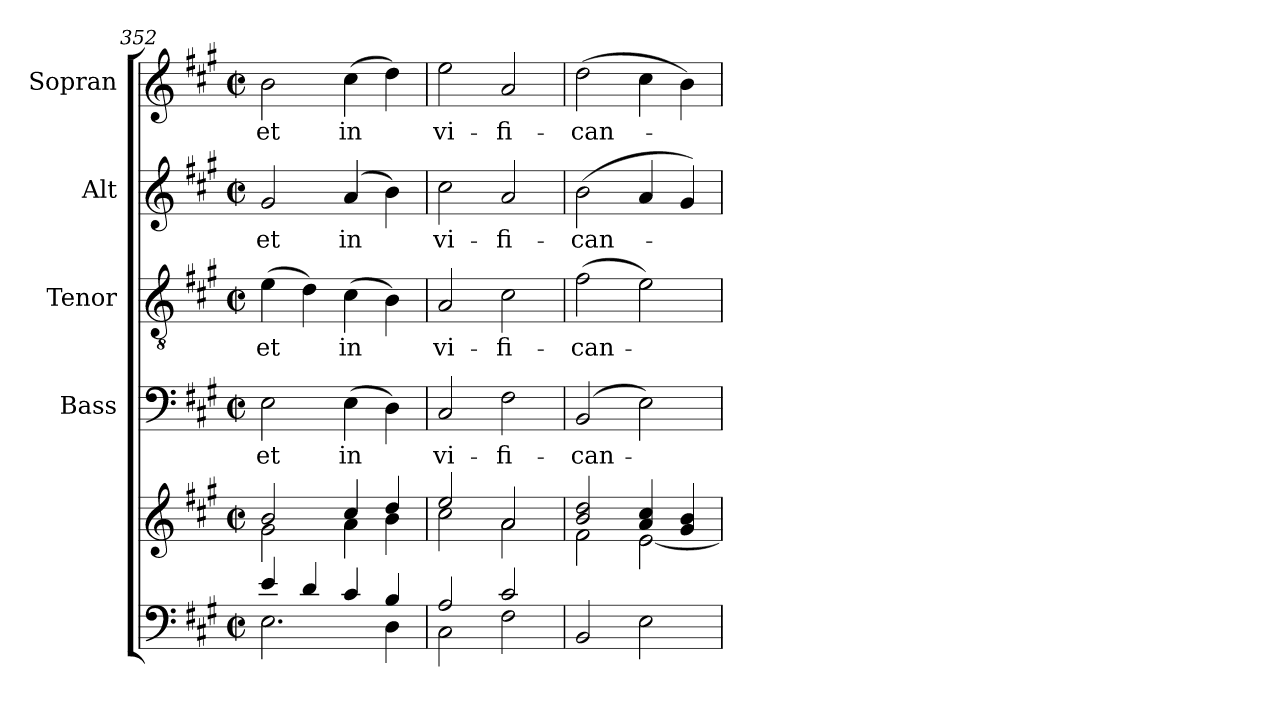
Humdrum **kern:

**kern	**kern	**kern	**text	**kern	**text	**kern	**text	**kern	**text
*part5	*part5	*part4	*part4	*part3	*part3	*part2	*part2	*part1	*part1
*staff6	*staff5	*staff4	*staff4	*staff3	*staff3	*staff2	*staff2	*staff1	*staff1
*	*	*I"Bass	*	*I"Tenor	*	*I"Alt	*	*I"Sopran	*
*	*	*I'B.	*	*I'T.	*	*I'A.	*	*I'S.	*
!!LO:PB:g=z
*clefF4	*clefG2	*clefF4	*	*clefGv2	*	*clefG2	*	*clefG2	*
*k[f#c#g#]	*k[f#c#g#]	*k[f#c#g#]	*	*k[f#c#g#]	*	*k[f#c#g#]	*	*k[f#c#g#]	*
*A:	*A:	*A:	*	*A:	*	*A:	*	*A:	*
*M2/2	*M2/2	*M2/2	*	*M2/2	*	*M2/2	*	*M2/2	*
*met(c|)	*met(c|)	*met(c|)	*	*met(c|)	*	*met(c|)	*	*met(c|)	*
=352	=352	=352	=352	=352	=352	=352	=352	=352	=352
*^	*^	*	*	*	*	*	*	*	*
!	!	!	!	!	!LO:LY:b	!	!LO:LY:b	!	!LO:LY:b	!	!LO:LY:b
4e/	2.E\	2b/	2g#\	2E\	et	(>4e\	et	2g#/	et	2b\	et
4d/	.	.	.	.	.	4d\)	.	.	.	.	.
!	!	!	!	!	!LO:LY:b	!	!LO:LY:b	!	!LO:LY:b	!	!LO:LY:b
4c#/	.	4cc#/	4a\	(>4E\	in	(>4c#\	in	(4a/	in	(>4cc#\	in
4B/	4D\	4dd/	4b\	4D\)	.	4B\)	.	4b\)	.	4dd\)	.
=353	=353	=353	=353	=353	=353	=353	=353	=353	=353	=353	=353
!	!	!	!	!	!LO:LY:b	!	!LO:LY:b	!	!LO:LY:b	!	!LO:LY:b
2A/	2C#\	2ee/	2cc#\	2C#/	vi-	2A/	vi-	2cc#\	vi-	2ee\	vi-
!	!	!	!	!	!LO:LY:b	!	!LO:LY:b	!	!LO:LY:b	!	!LO:LY:b
2c#/	2F#\	2a/	2a\	2F#\	-fi-	2c#\	-fi-	2a/	-fi-	2a/	-fi-
=354	=354	=354	=354	=354	=354	=354	=354	=354	=354	=354	=354
!	!	!	!	!	!LO:LY:b	!	!LO:LY:b	!	!LO:LY:b	!	!LO:LY:b
*v	*v	*	*	*	*	*	*	*	*	*	*
2BB/	2b/ 2dd/	2f#\	(2BB/	-can-	(>2f#\	-can-	(>2b\	-can-	(>2dd\	-can-
2E\	4a/ 4cc#/	[<2e\	2E\)	.	2e\)	.	4a/	.	4cc#\	.
.	4g#/ 4b/	.	.	.	.	.	4g#/)	.	4b\)	.
*	*v	*v	*	*	*	*	*	*	*	*
=	=	=	=	=	=	=	=	=	=
*-	*-	*-	*-	*-	*-	*-	*-	*-	*-
